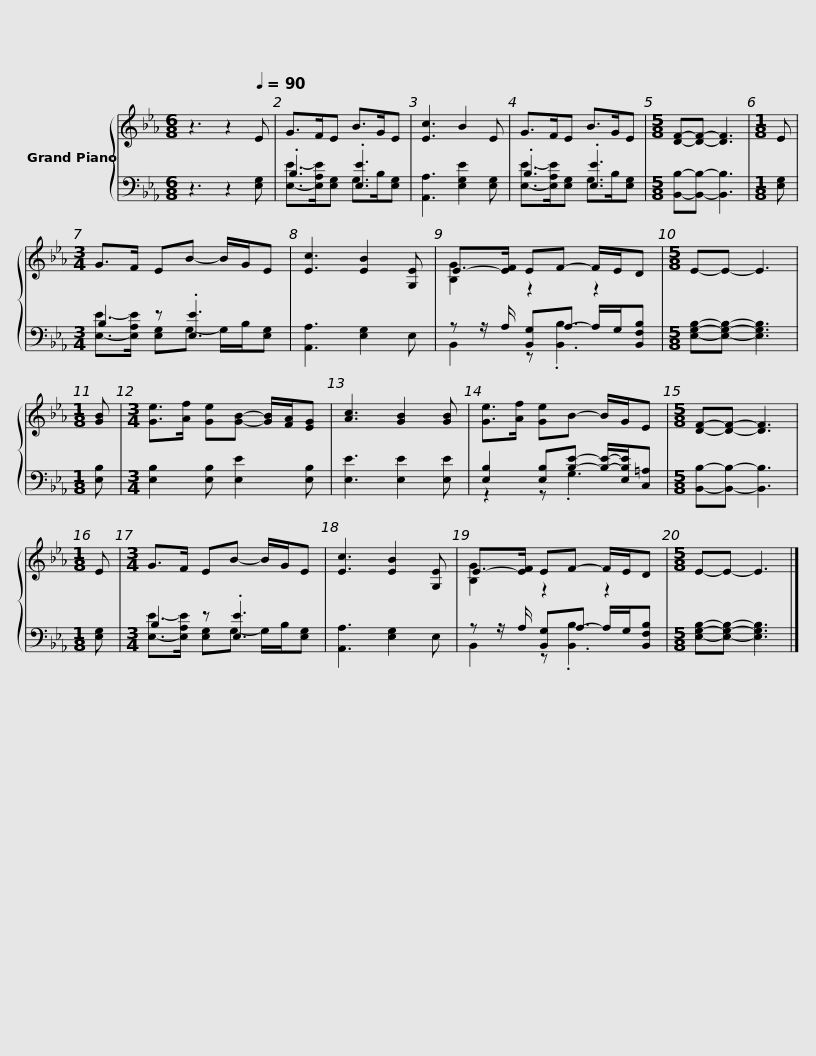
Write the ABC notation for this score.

X:1
%%score { ( 1 4 ) | ( 2 3 ) }
L:1/8
M:6/8
I:linebreak $
K:Eb
V:1 treble
V:4 treble
V:2 bass
V:3 bass
V:1
 z3 z2[Q:1/4=90] E | G>FE B>GE | [Ec]3 B2 E | G>FE B>GE |[M:5/8] [DF]-[DF]- [DF]3 | %5
[M:1/8] E |$[M:3/4] G>F EB- B/G/E | [Ec]3 [EB]2 [G,E] | E->[EF] EF- F/E/D |[M:5/8] E-E- E3 | %10
[M:1/8] [GB] |$[M:3/4] [Ge]>[Af] [Ge][GB]- [GB]/[FA]/[EG] | [Ac]3 [GB]2 [GB] | [Ge]>[Af] [Ge]B- B/G/E |[M:5/8] [DF]-[DF]- [DF]3 | %15
[M:1/8] E |$[M:3/4] G>F EB- B/G/E | [Ec]3 [EB]2 [G,E] | E->[EF] EF- F/E/D |[M:5/8] E-E- E3 |] %20
V:2
 z3 z2 [E,G,] | .B,3 .[E,E]3 | [A,,A,]3 [E,G,E]2 [E,G,] | .B,3 .[E,E]3 |[M:5/8] [B,,B,]-[B,,B,]- [B,,B,]3 | %5
[M:1/8] [E,G,] |$[M:3/4] B,2 z .[E,E]3 | [A,,A,]3 [E,G,]2 E, | z z/ A,/ [B,,G,]A,- A,/G,/[B,,F,B,] |[M:5/8] [E,G,B,]-[E,G,B,]- [E,G,B,]3 | %10
[M:1/8] [E,B,] |$[M:3/4] [E,B,]2 [E,B,] [E,E]2 [E,B,] | [E,E]3 [E,E]2 [E,E] | [E,B,]2 [E,B,][B,E]- [B,E]/-[E,B,E]/[C,=A,] |[M:5/8] [B,,B,]-[B,,B,]- [B,,B,]3 | %15
[M:1/8] [E,G,] |$[M:3/4] B,2 z .[E,E]3 | [A,,A,]3 [E,G,]2 E, | z z/ A,/ [B,,G,]A,- A,/G,/[B,,F,B,] |[M:5/8] [E,G,B,]-[E,G,B,]- [E,G,B,]3 |] %20
V:3
 x6 | [E,E]->[E,A,E][E,G,] G,>B,[E,G,] | x6 | [E,E]->[E,A,E][E,G,] G,>B,[E,G,] |[M:5/8] x5 | %5
[M:1/8] x |$[M:3/4] [E,E]->[E,A,E] [E,G,]G,- G,/B,/[E,G,] | x6 | B,,2 z .[B,,B,]3 |[M:5/8] x5 | %10
[M:1/8] x |$[M:3/4] x6 | x6 | z2 z .G,3 |[M:5/8] x5 | %15
[M:1/8] x |$[M:3/4] [E,E]->[E,A,E] [E,G,]G,- G,/B,/[E,G,] | x6 | B,,2 z .[B,,B,]3 |[M:5/8] x5 |] %20
V:4
 x6 | x6 | x6 | x6 |[M:5/8] x5 | %5
[M:1/8] x |$[M:3/4] x6 | x6 | [B,G]2 z2 z2 |[M:5/8] x5 | %10
[M:1/8] x |$[M:3/4] x6 | x6 | x6 |[M:5/8] x5 | %15
[M:1/8] x |$[M:3/4] x6 | x6 | [B,G]2 z2 z2 |[M:5/8] x5 |] %20
